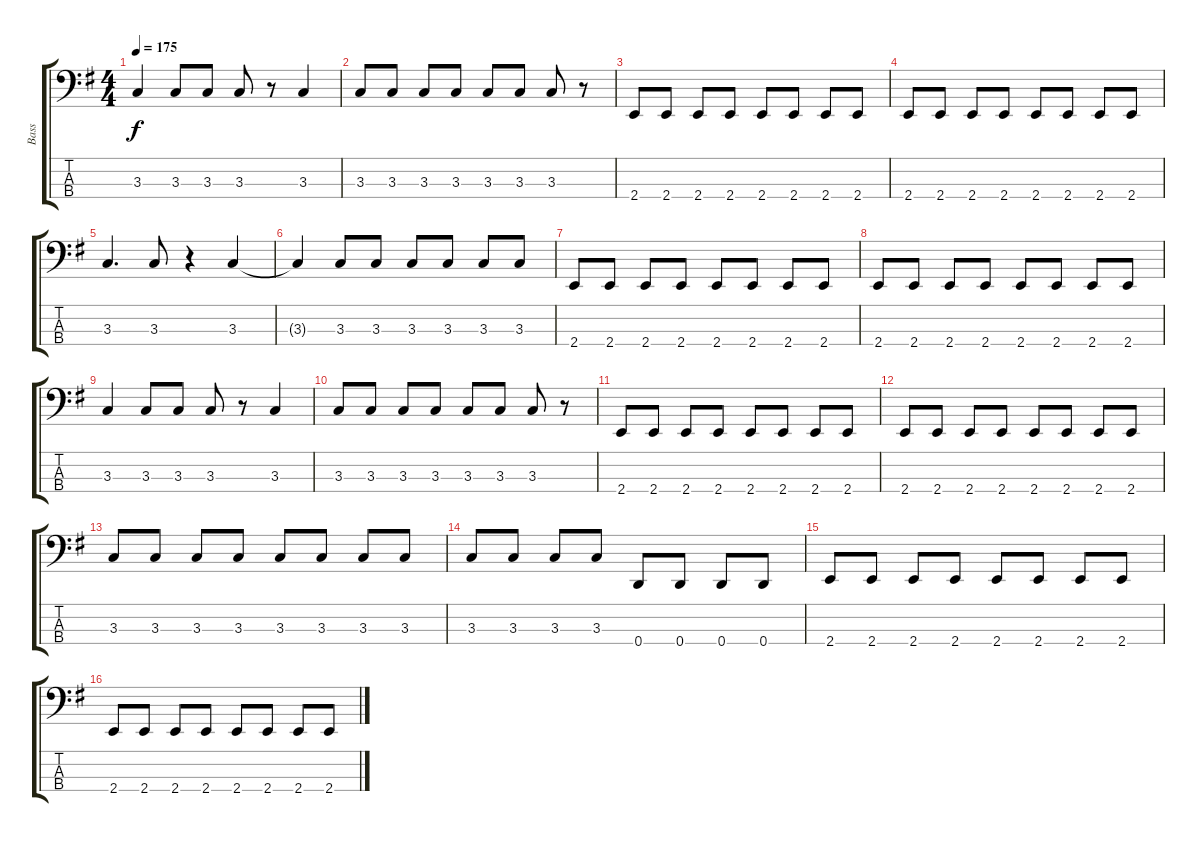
\track ("Bass" "Bass") {instrument electricbasspick}
\staff {score tabs}
\tuning (G2 D2 A1 D1) {hide}
\ts (4 4)
\tempo 175
\clef f4
\ks g
3.3.4{dy f} 3.3.8 3.3.8 3.3.8 r.8 3.3.4 |
3.3.8 3.3.8 3.3.8 3.3.8 3.3.8 3.3.8 3.3.8 r.8 |
2.4.8 2.4.8 2.4.8 2.4.8 2.4.8 2.4.8 2.4.8 2.4.8 |
2.4.8 2.4.8 2.4.8 2.4.8 2.4.8 2.4.8 2.4.8 2.4.8 |
3.3.4{d} 3.3.8 r.4 3.3.4 |
3.3{t}.4 3.3.8 3.3.8 3.3.8 3.3.8 3.3.8 3.3.8 |
2.4.8 2.4.8 2.4.8 2.4.8 2.4.8 2.4.8 2.4.8 2.4.8 |
2.4.8 2.4.8 2.4.8 2.4.8 2.4.8 2.4.8 2.4.8 2.4.8 |
3.3.4 3.3.8 3.3.8 3.3.8 r.8 3.3.4 |
3.3.8 3.3.8 3.3.8 3.3.8 3.3.8 3.3.8 3.3.8 r.8 |
2.4.8 2.4.8 2.4.8 2.4.8 2.4.8 2.4.8 2.4.8 2.4.8 |
2.4.8 2.4.8 2.4.8 2.4.8 2.4.8 2.4.8 2.4.8 2.4.8 |
3.3.8 3.3.8 3.3.8 3.3.8 3.3.8 3.3.8 3.3.8 3.3.8 |
3.3.8 3.3.8 3.3.8 3.3.8 0.4.8 0.4.8 0.4.8 0.4.8 |
2.4.8 2.4.8 2.4.8 2.4.8 2.4.8 2.4.8 2.4.8 2.4.8 |
2.4.8 2.4.8 2.4.8 2.4.8 2.4.8 2.4.8 2.4.8 2.4.8
